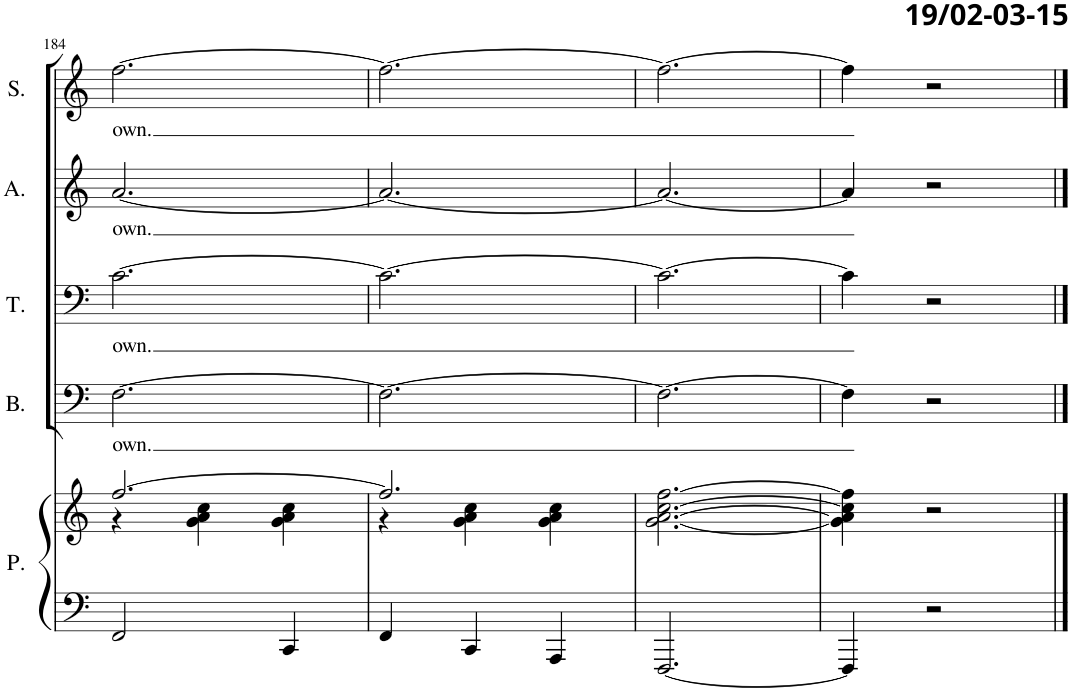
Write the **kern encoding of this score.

**kern	**kern	**kern	**text	**kern	**text	**kern	**text	**kern	**text
*part5	*part5	*part4	*part4	*part3	*part3	*part2	*part2	*part1	*part1
*staff6	*staff5	*staff4	*staff4	*staff3	*staff3	*staff2	*staff2	*staff1	*staff1
*I"Piano	*	*I"Bas	*	*I"Tenor	*	*I"Alt	*	*I"Sopraan	*
*I'P.	*	*I'B.	*	*I'T.	*	*I'A.	*	*I'S.	*
!!LO:PB:g=z
*clefF4	*clefG2	*clefF4	*	*clefF4	*	*clefG2	*	*clefG2	*
*k[]	*k[]	*k[]	*	*k[]	*	*k[]	*	*k[]	*
*M3/4	*M3/4	*M3/4	*	*M3/4	*	*M3/4	*	*M3/4	*
=184	=184	=184	=184	=184	=184	=184	=184	=184	=184
*	*^	*	*	*	*	*	*	*	*
!	!	!	!	!LO:LY:b	!	!LO:LY:b	!	!LO:LY:b	!	!LO:LY:b
2FF/	[2.ff/	4r	[2.F\	own.	[2.c\	own.	[2.a/	own.	[2.ff\	own.
.	.	4g\ 4a\ 4cc\	.	.	.	.	.	.	.	.
4CC/	.	4g\ 4a\ 4cc\	.	.	.	.	.	.	.	.
=185	=185	=185	=185	=185	=185	=185	=185	=185	=185	=185
4FF/	2.ff/]	4r	2.F\_	.	2.c\_	.	2.a/_	.	2.ff\_	.
4CC/	.	4g\ 4a\ 4cc\	.	.	.	.	.	.	.	.
4AAA/	.	4g\ 4a\ 4cc\	.	.	.	.	.	.	.	.
*	*v	*v	*	*	*	*	*	*	*	*
=186	=186	=186	=186	=186	=186	=186	=186	=186	=186
[2.FFF/	[2.g\ [2.a\ [2.cc\ [2.ff\	2.F\_	.	2.c\_	.	2.a/_	.	2.ff\_	.
=187	=187	=187	=187	=187	=187	=187	=187	=187	=187
4FFF/]	4g\] 4a\] 4cc\] 4ff\]	4F\]	.	4c\]	.	4a/]	.	4ff\]	.
2r	2r	2r	.	2r	.	2r	.	2r	.
==	==	==	==	==	==	==	==	==	==
*-	*-	*-	*-	*-	*-	*-	*-	*-	*-
